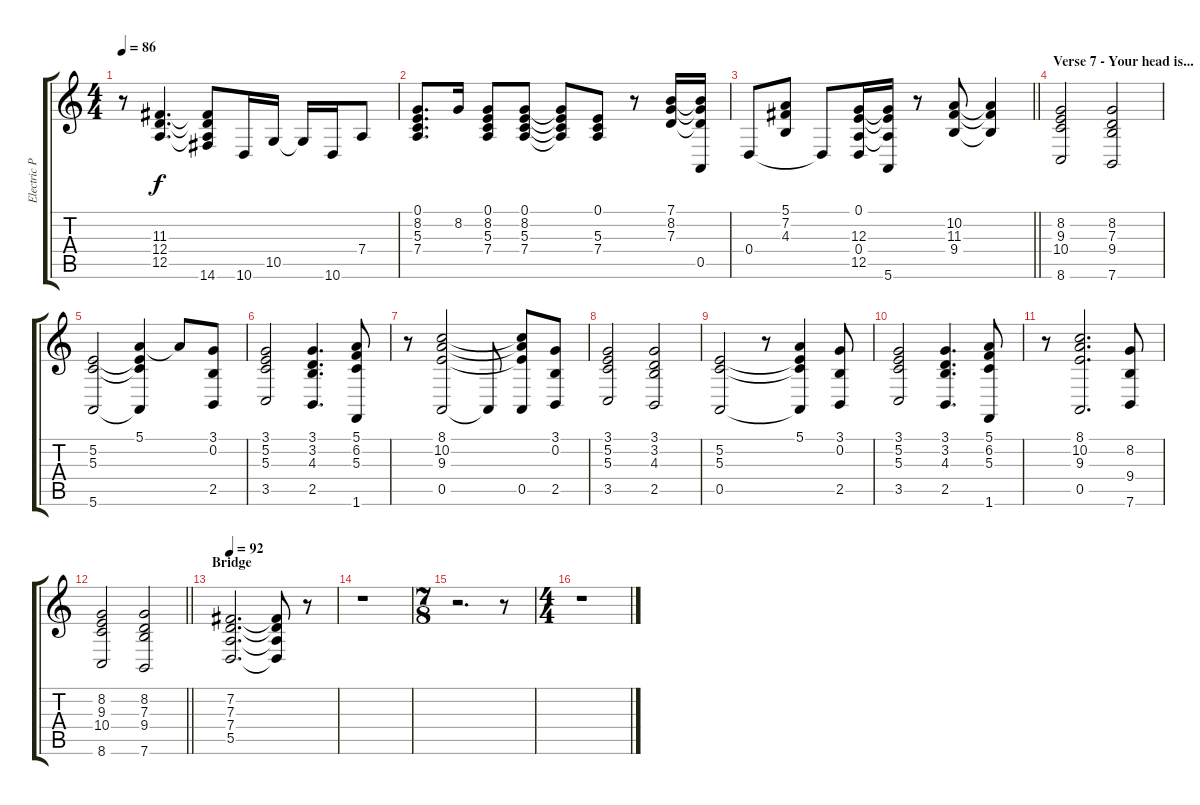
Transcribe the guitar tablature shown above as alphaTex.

\track ("Electric Piano (Jones)" "Electric P") {instrument electricpiano1}
\staff {score tabs}
\tuning (E4 B3 G3 D3 A2 E2) {hide}
\ts (4 4)
\tempo 86
\clef g2
\ks c
r.8{dy f} (11.3 12.4 12.5).4{d} (11.3{t} 12.4{t} 12.5{t} 14.6).8 10.6.16 10.5.16 10.5{t}.16 10.6.16 7.4.8 |
(0.1 8.2 5.3 7.4).8{d} 8.2.16 (0.1 8.2 5.3 7.4).8 (0.1 8.2 5.3 7.4).8 (0.1{t} 8.2{t} 5.3{t} 7.4{t}).8 (0.1 5.3 7.4).8 r.8 (7.1 8.2 7.3).16 (7.1{t} 8.2{t} 7.3{t} 0.5).16 |
\barLineRight lightlight
0.4.8 (5.1 7.2 4.3).8 0.4{t}.8 (0.1 12.3 0.4 12.5).16 (0.1{t} 12.3{t} 12.5{t} 5.6).16 r.8 (10.2 11.3 9.4).8 (10.2{t} 11.3{t} 9.4{t}).4 |
\section ("" "Verse 7 - Your head is...")
(8.2 9.3 10.4 8.6).2 (8.2 7.3 9.4 7.6).2 |
(5.2 5.3 5.6).2 (5.1 5.2{t} 5.3{t} 5.6{t}).4 5.1{t}.8 (3.1 0.2 2.5).8 |
(3.1 5.2 5.3 3.5).2 (3.1 3.2 4.3 2.5).4{d} (5.1 6.2 5.3 1.6).8 |
r.8 (8.1 10.2 9.3 0.5).2 0.5{t}.8 (8.1{t} 10.2{t} 9.3{t} 0.5).8 (3.1 0.2 2.5).8 |
(3.1 5.2 5.3 3.5).2 (3.1 3.2 4.3 2.5).2 |
(5.2 5.3 0.5).2 r.8 (5.1 5.2{t} 5.3{t} 0.5{t}).4 (3.1 0.2 2.5).8 |
(3.1 5.2 5.3 3.5).2 (3.1 3.2 4.3 2.5).4{d} (5.1 6.2 5.3 1.6).8 |
r.8 (8.1 10.2 9.3 0.5).2{d} (8.2 9.4 7.6).8 |
\barLineRight lightlight
(8.2 9.3 10.4 8.6).2 (8.2 7.3 9.4 7.6).2 |
\section ("" "Bridge")
\tempo 92
(7.2 7.3 7.4 5.5).2{d} (7.2{t} 7.3{t} 7.4{t} 5.5{t}).8 r.8 |
r.1 |
\ts (7 8)
r.2{d} r.8 |
\ts (4 4)
r.1
